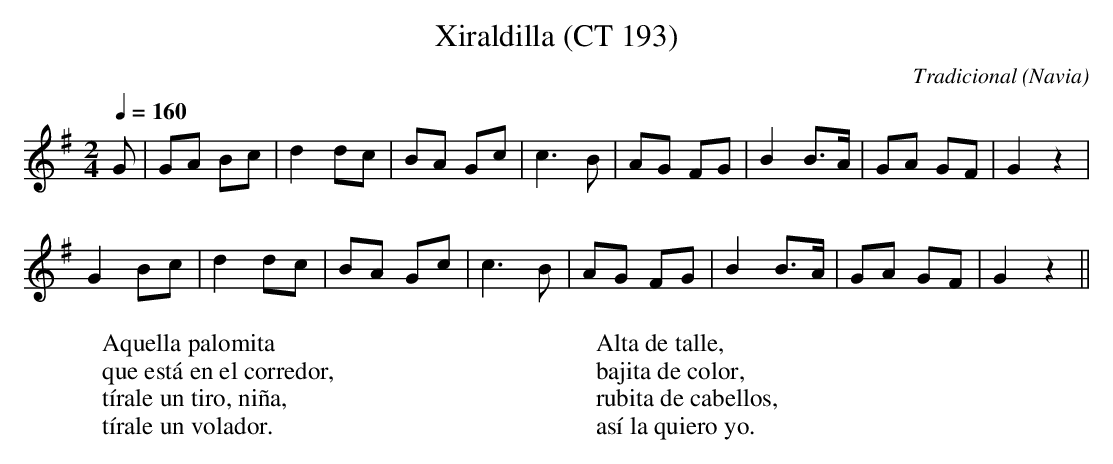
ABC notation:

X:1
T:Xiraldilla (CT 193)
C:Tradicional
O:Navia
M:2/4
L:1/8
Q:1/4=160
K:G
G|GA Bc|d2 dc|BA Gc|c3 B|AG FG|B2 B>A|GA GF|G2 z2|
G2 Bc|d2 dc|BA Gc|c3 B|AG FG|B2 B>A|GA GF|G2 z2||
W:Aquella palomita
W:que está en el corredor,
W:tírale un tiro, niña,
W:tírale un volador.
W:
W:Alta de talle,
W:bajita de color,
W:rubita de cabellos,
W:así la quiero yo.
W:
